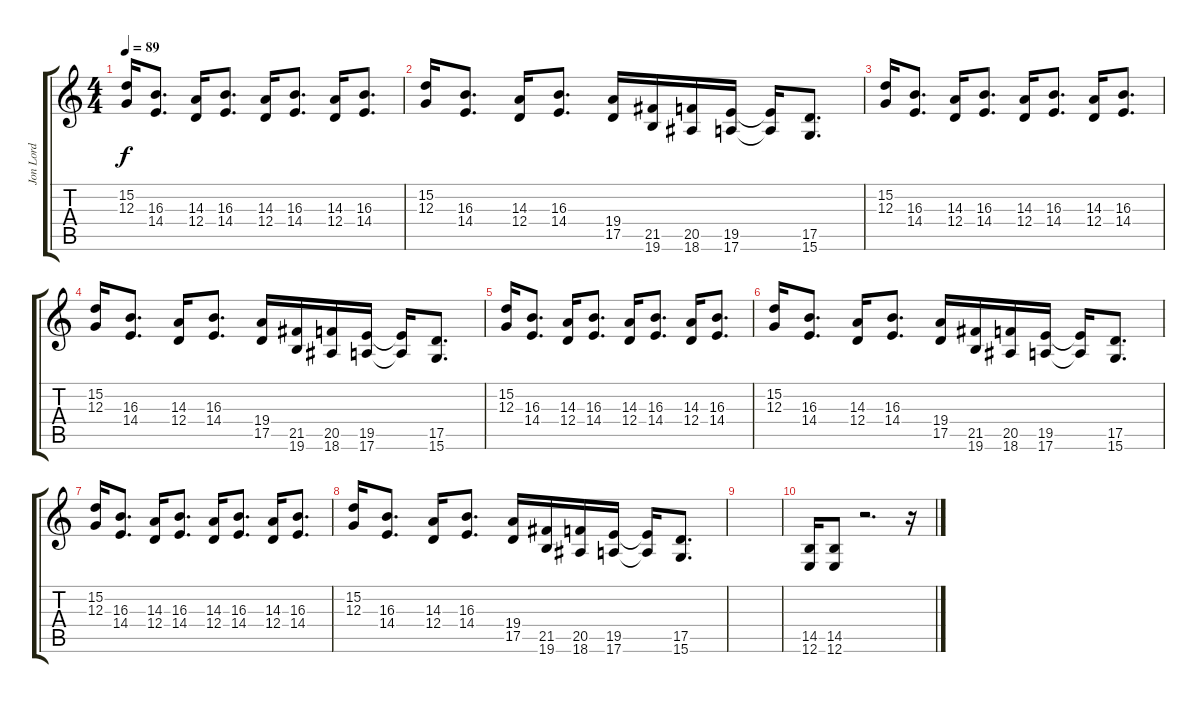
\track ("Jon Lord" "Jon Lord") {instrument drawbarorgan}
\staff {score tabs}
\tuning (E4 B3 G3 D3 A2 E2) {hide}
\ts (4 4)
\tempo 89
\clef g2
\ks c
(15.2 12.3).16{dy f volume 10} (16.3 14.4).8{d} (14.3 12.4).16 (16.3 14.4).8{d} (14.3 12.4).16 (16.3 14.4).8{d} (14.3 12.4).16 (16.3 14.4).8{d} |
(15.2 12.3).16 (16.3 14.4).8{d} (14.3 12.4).16 (16.3 14.4).8{d} (19.4 17.5).16 (21.5 19.6).16 (20.5 18.6).16 (19.5 17.6).16 (19.5{t} 17.6{t}).16 (17.5 15.6).8{d} |
(15.2 12.3).16{volume 10} (16.3 14.4).8{d} (14.3 12.4).16 (16.3 14.4).8{d} (14.3 12.4).16 (16.3 14.4).8{d} (14.3 12.4).16 (16.3 14.4).8{d} |
(15.2 12.3).16 (16.3 14.4).8{d} (14.3 12.4).16 (16.3 14.4).8{d} (19.4 17.5).16 (21.5 19.6).16 (20.5 18.6).16 (19.5 17.6).16 (19.5{t} 17.6{t}).16 (17.5 15.6).8{d} |
(15.2 12.3).16{volume 10} (16.3 14.4).8{d} (14.3 12.4).16 (16.3 14.4).8{d} (14.3 12.4).16 (16.3 14.4).8{d} (14.3 12.4).16 (16.3 14.4).8{d} |
(15.2 12.3).16 (16.3 14.4).8{d} (14.3 12.4).16 (16.3 14.4).8{d} (19.4 17.5).16 (21.5 19.6).16 (20.5 18.6).16 (19.5 17.6).16 (19.5{t} 17.6{t}).16 (17.5 15.6).8{d} |
(15.2 12.3).16{volume 10} (16.3 14.4).8{d} (14.3 12.4).16 (16.3 14.4).8{d} (14.3 12.4).16 (16.3 14.4).8{d} (14.3 12.4).16 (16.3 14.4).8{d} |
(15.2 12.3).16 (16.3 14.4).8{d} (14.3 12.4).16 (16.3 14.4).8{d} (19.4 17.5).16 (21.5 19.6).16 (20.5 18.6).16 (19.5 17.6).16 (19.5{t} 17.6{t}).16 (17.5 15.6).8{d} |
|
(14.5 12.6).16 (14.5 12.6).8 r.2{d} r.16
